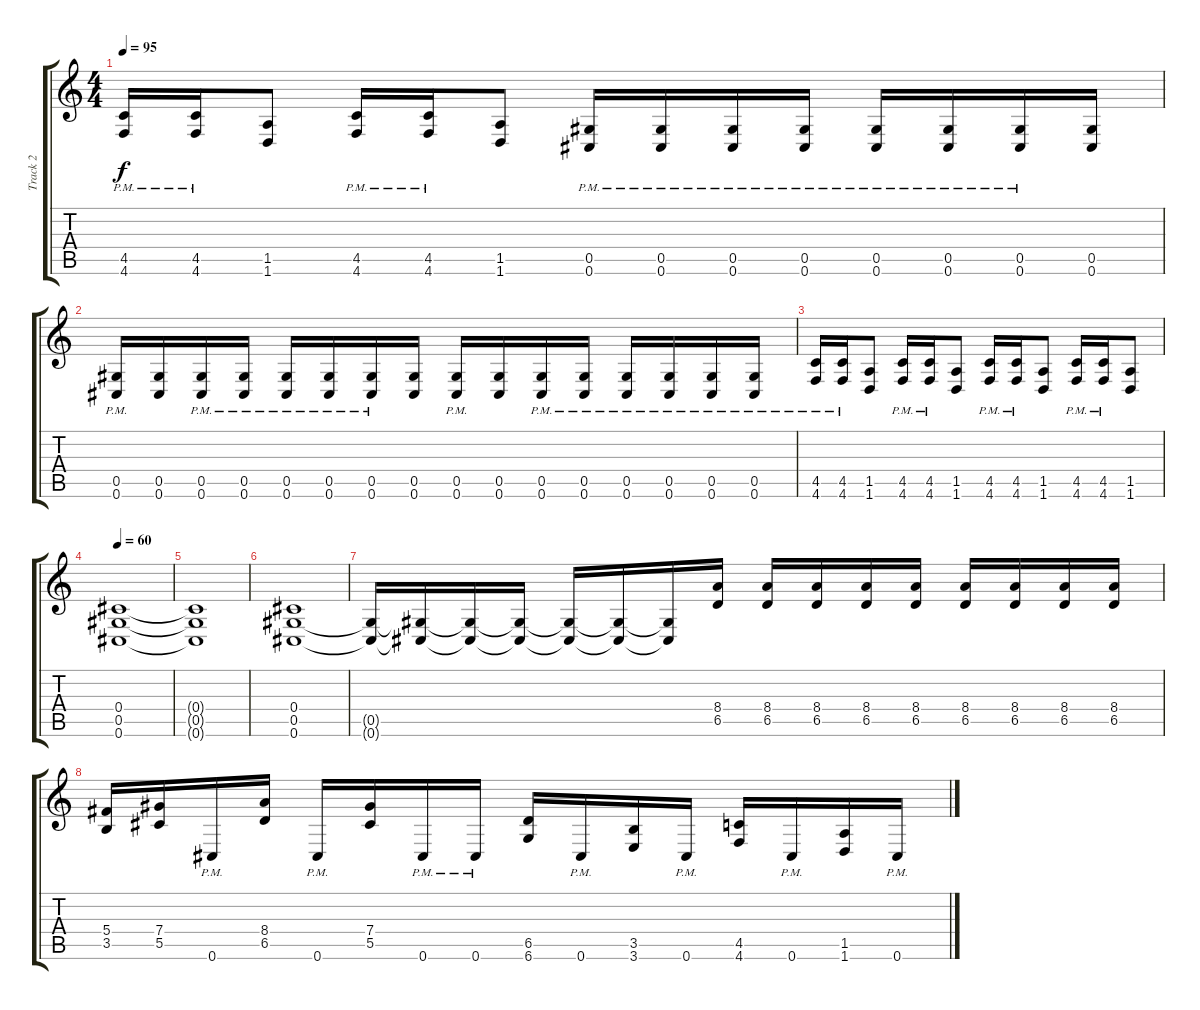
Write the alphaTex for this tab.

\track ("Track 2" "Track 2") {instrument distortionguitar}
\staff {score tabs}
\tuning (Eb4 Bb3 Gb3 Db3 Ab2 Db2) {hide}
\ts (4 4)
\tempo 95
\clef g2
\ks c
(4.5{pm} 4.6{pm}).16{dy f} (4.5{pm} 4.6{pm}).16 (1.5 1.6).8 (4.5{pm} 4.6{pm}).16 (4.5{pm} 4.6{pm}).16 (1.5 1.6).8 (0.5{pm} 0.6{pm}).16 (0.5{pm} 0.6{pm}).16 (0.5{pm} 0.6{pm}).16 (0.5{pm} 0.6{pm}).16 (0.5{pm} 0.6{pm}).16 (0.5{pm} 0.6{pm}).16 (0.5{pm} 0.6{pm}).16 (0.5 0.6).16 |
(0.5{pm} 0.6{pm}).16 (0.5 0.6).16 (0.5{pm} 0.6{pm}).16 (0.5{pm} 0.6{pm}).16 (0.5{pm} 0.6{pm}).16 (0.5{pm} 0.6{pm}).16 (0.5{pm} 0.6{pm}).16 (0.5 0.6).16 (0.5{pm} 0.6{pm}).16 (0.5 0.6).16 (0.5{pm} 0.6{pm}).16 (0.5{pm} 0.6{pm}).16 (0.5{pm} 0.6{pm}).16 (0.5{pm} 0.6{pm}).16 (0.5{pm} 0.6{pm}).16 (0.5{pm} 0.6{pm}).16 |
(4.5{pm} 4.6{pm}).16 (4.5{pm} 4.6{pm}).16 (1.5 1.6).8 (4.5{pm} 4.6{pm}).16 (4.5{pm} 4.6{pm}).16 (1.5 1.6).8 (4.5{pm} 4.6{pm}).16 (4.5{pm} 4.6{pm}).16 (1.5 1.6).8 (4.5{pm} 4.6{pm}).16 (4.5{pm} 4.6{pm}).16 (1.5 1.6).8 |
\tempo 60
(0.4 0.5 0.6).1 |
(0.4{t} 0.5{t} 0.6{t}).1 |
(0.4 0.5 0.6).1 |
(0.5{t} 0.6{t}).16 (0.5{t} 0.6{t}).16 (0.5{t} 0.6{t}).16 (0.5{t} 0.6{t}).16 (0.5{t} 0.6{t}).16 (0.5{t} 0.6{t}).16 (0.5{t} 0.6{t}).16 (8.4 6.5).16 (8.4 6.5).16 (8.4 6.5).16 (8.4 6.5).16 (8.4 6.5).16 (8.4 6.5).16 (8.4 6.5).16 (8.4 6.5).16 (8.4 6.5).16 |
(5.4 3.5).16 (7.4 5.5).16 0.6{pm}.16 (8.4 6.5).16 0.6{pm}.16 (7.4 5.5).16 0.6{pm}.16 0.6{pm}.16 (6.5 6.6).16 0.6{pm}.16 (3.5 3.6).16 0.6{pm}.16 (4.5 4.6).16 0.6{pm}.16 (1.5 1.6).16 0.6{pm}.16
